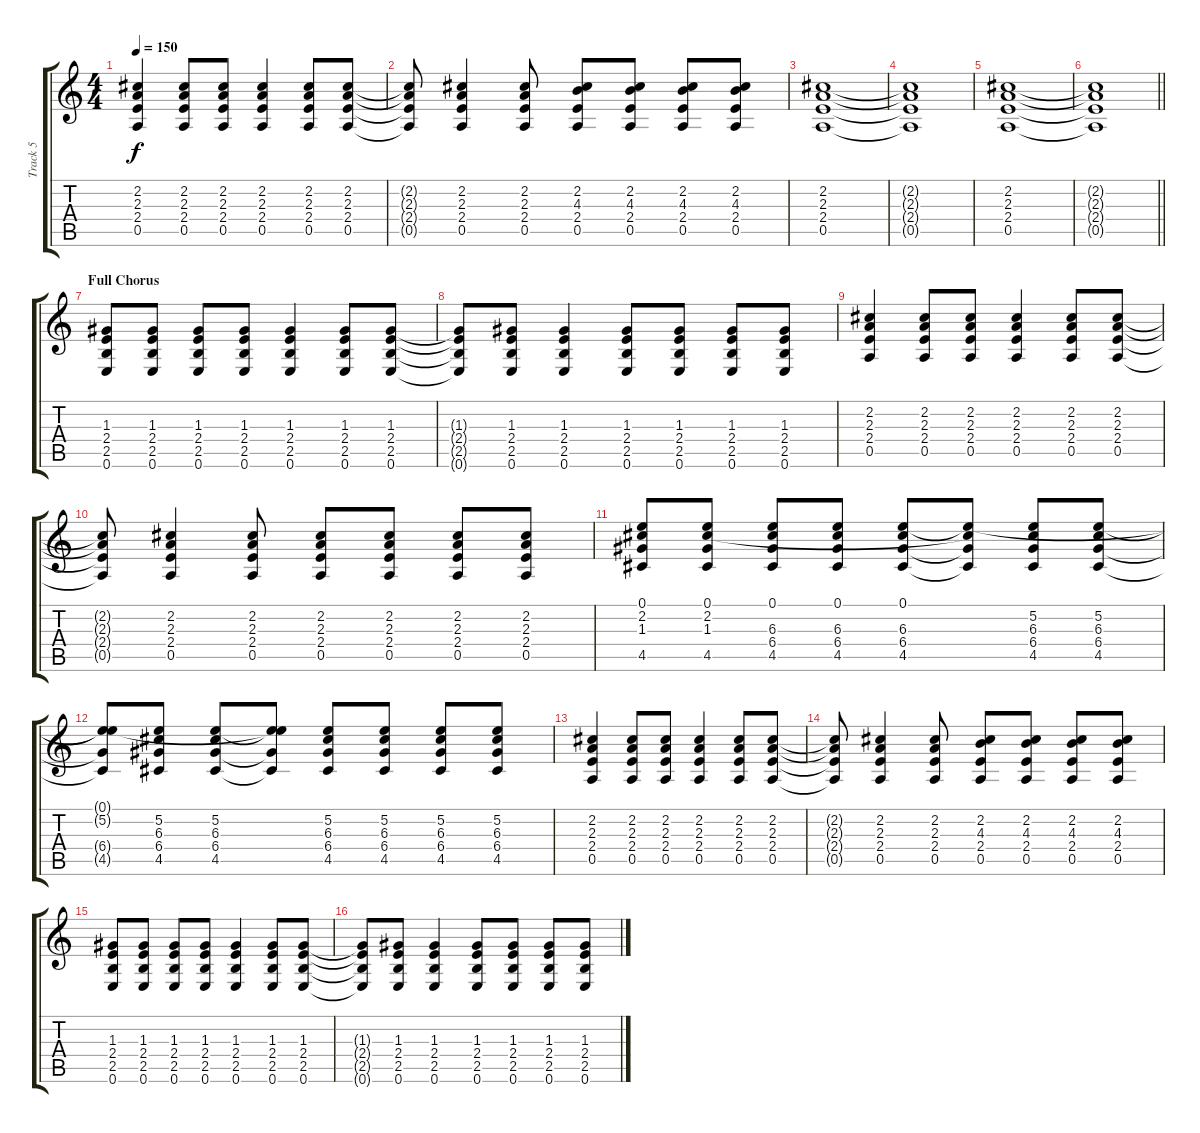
\track ("Track 5" "Track 5") {instrument acousticguitarsteel}
\staff {score tabs}
\tuning (E4 B3 G3 D3 A2 E2) {hide}
\ts (4 4)
\tempo 150
\clef g2
\ks c
(2.2 2.3 2.4 0.5).4{dy f} (2.2 2.3 2.4 0.5).8 (2.2 2.3 2.4 0.5).8 (2.2 2.3 2.4 0.5).4 (2.2 2.3 2.4 0.5).8 (2.2 2.3 2.4 0.5).8 |
(2.2{t} 2.3{t} 2.4{t} 0.5{t}).8 (2.2 2.3 2.4 0.5).4 (2.2 2.3 2.4 0.5).8 (2.2 4.3 2.4 0.5).8 (2.2 4.3 2.4 0.5).8 (2.2 4.3 2.4 0.5).8 (2.2 4.3 2.4 0.5).8 |
(2.2 2.3 2.4 0.5).1 |
(2.2{t} 2.3{t} 2.4{t} 0.5{t}).1 |
(2.2 2.3 2.4 0.5).1 |
\barLineRight lightlight
(2.2{t} 2.3{t} 2.4{t} 0.5{t}).1 |
\section ("" "Full Chorus")
(1.3 2.4 2.5 0.6).8 (1.3 2.4 2.5 0.6).8 (1.3 2.4 2.5 0.6).8 (1.3 2.4 2.5 0.6).8 (1.3 2.4 2.5 0.6).4 (1.3 2.4 2.5 0.6).8 (1.3 2.4 2.5 0.6).8 |
(1.3{t} 2.4{t} 2.5{t} 0.6{t}).8 (1.3 2.4 2.5 0.6).8 (1.3 2.4 2.5 0.6).4 (1.3 2.4 2.5 0.6).8 (1.3 2.4 2.5 0.6).8 (1.3 2.4 2.5 0.6).8 (1.3 2.4 2.5 0.6).8 |
(2.2 2.3 2.4 0.5).4 (2.2 2.3 2.4 0.5).8 (2.2 2.3 2.4 0.5).8 (2.2 2.3 2.4 0.5).4 (2.2 2.3 2.4 0.5).8 (2.2 2.3 2.4 0.5).8 |
(2.2{t} 2.3{t} 2.4{t} 0.5{t}).8 (2.2 2.3 2.4 0.5).4 (2.2 2.3 2.4 0.5).8 (2.2 2.3 2.4 0.5).8 (2.2 2.3 2.4 0.5).8 (2.2 2.3 2.4 0.5).8 (2.2 2.3 2.4 0.5).8 |
(0.1 2.2 1.3 4.5).8 (0.1 2.2 1.3 4.5).8 (0.1 6.3 6.4 4.5).8 (0.1 6.3 6.4 4.5).8 (0.1 6.3 6.4 4.5).8 (0.1{t} 2.2{t} 6.4{t} 4.5{t}).8 (5.2 6.3 6.4 4.5).8 (5.2 6.3 6.4 4.5).8 |
(0.1{t} 5.2{t} 6.4{t} 4.5{t}).8 (5.2 6.3 6.4 4.5).8 (5.2 6.3 6.4 4.5).8 (0.1{t} 5.2{t} 6.4{t} 4.5{t}).8 (5.2 6.3 6.4 4.5).8 (5.2 6.3 6.4 4.5).8 (5.2 6.3 6.4 4.5).8 (5.2 6.3 6.4 4.5).8 |
(2.2 2.3 2.4 0.5).4 (2.2 2.3 2.4 0.5).8 (2.2 2.3 2.4 0.5).8 (2.2 2.3 2.4 0.5).4 (2.2 2.3 2.4 0.5).8 (2.2 2.3 2.4 0.5).8 |
(2.2{t} 2.3{t} 2.4{t} 0.5{t}).8 (2.2 2.3 2.4 0.5).4 (2.2 2.3 2.4 0.5).8 (2.2 4.3 2.4 0.5).8 (2.2 4.3 2.4 0.5).8 (2.2 4.3 2.4 0.5).8 (2.2 4.3 2.4 0.5).8 |
(1.3 2.4 2.5 0.6).8 (1.3 2.4 2.5 0.6).8 (1.3 2.4 2.5 0.6).8 (1.3 2.4 2.5 0.6).8 (1.3 2.4 2.5 0.6).4 (1.3 2.4 2.5 0.6).8 (1.3 2.4 2.5 0.6).8 |
(1.3{t} 2.4{t} 2.5{t} 0.6{t}).8 (1.3 2.4 2.5 0.6).8 (1.3 2.4 2.5 0.6).4 (1.3 2.4 2.5 0.6).8 (1.3 2.4 2.5 0.6).8 (1.3 2.4 2.5 0.6).8 (1.3 2.4 2.5 0.6).8
